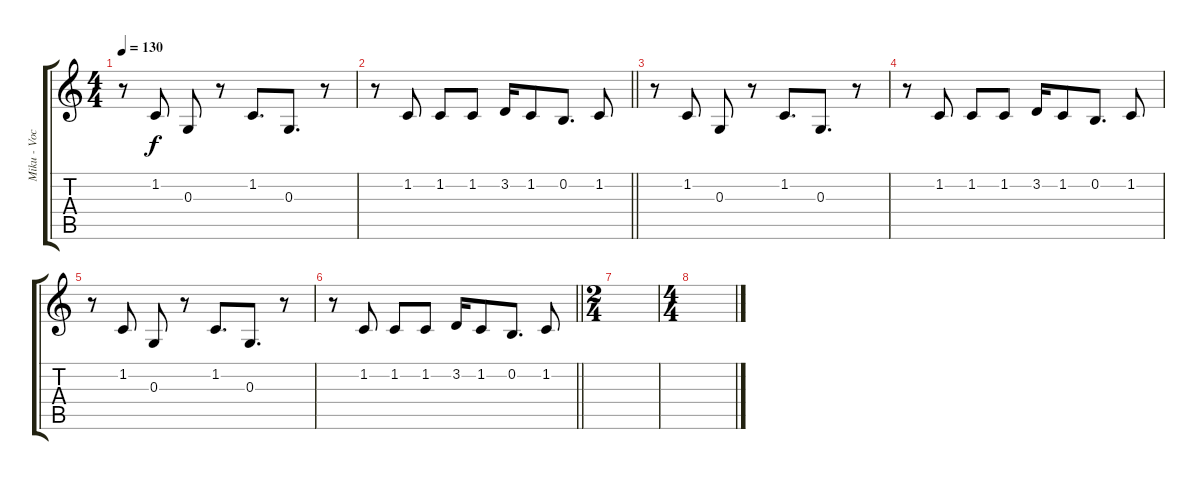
\track ("Miku - Vocals" "Miku - Voc") {instrument lead6voice}
\staff {score tabs}
\tuning (E4 B3 G3 D3 A2 E2) {hide}
\ts (4 4)
\tempo 130
\clef g2
\ks c
r.8{dy f} 1.2.8 0.3.8 r.8 1.2.8{d} 0.3.8{d} r.8 |
\barLineRight lightlight
r.8 1.2.8 1.2.8 1.2.8 3.2.16 1.2.8 0.2.8{d} 1.2.8 |
r.8 1.2.8 0.3.8 r.8 1.2.8{d} 0.3.8{d} r.8 |
r.8 1.2.8 1.2.8 1.2.8 3.2.16 1.2.8 0.2.8{d} 1.2.8 |
r.8 1.2.8 0.3.8 r.8 1.2.8{d} 0.3.8{d} r.8 |
\barLineRight lightlight
r.8 1.2.8 1.2.8 1.2.8 3.2.16 1.2.8 0.2.8{d} 1.2.8 |
\ts (2 4)
\section ("" "")
|
\ts (4 4)
